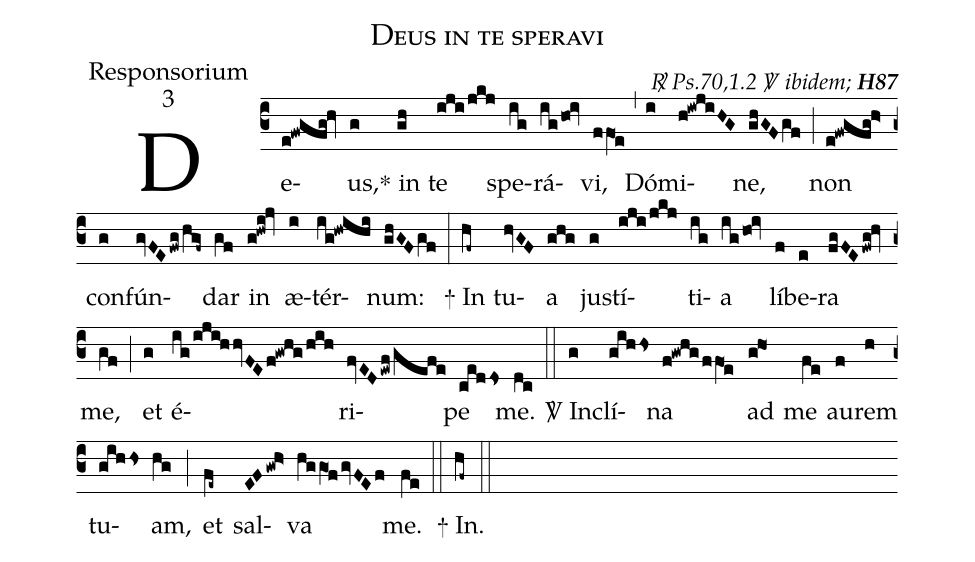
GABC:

name:Deus in te speravi;
office-part:Responsorium;
mode:3;
commentary:{\itshape\mdseries \Rbar\ Ps.70,1.2  \Vbar\   ibidem;\/} {\bfseries H87};
%%
(c3) De(e!fwgfg!hv)us,<sp>*</sp>(g) in(gh) te(iji/jkj) spe(ig)rá(ig/ho0!iv)vi,(ffO1e) (,)
Dó(i)mi(h!iwjiHG)ne,(ghGFgf) (;)
non(e!fwgfg!h>) con(g)fún(gvFEfwg/hgf~)dar(gf) in(g!hwi!jv) æ(i)tér(ig!hwihi)num:(ghGFgf) (:)
<sp>+</sp> In(hf~) tu(hvGF)a(ghg) ju(g)stí(iji/jkj)ti(ig)a(ig/ho0!iv) lí(f)be(e)ra(fgFEfwg!hv) me,(gf) (;)
et(g) é(ig/iji!hhvFEf!gwhg/hih)ri(fvEDewf/gefe)pe(cedDs) me.(dc) (::)
<sp>V/</sp> In(g)clí(gihHs)na(f!gwhg/ffO1e) ad(g!ho1) me(fe) au(f)rem(h) tu(gihHs)am,(hg) (;)
et(fe~) sal(EFgwh>)va(hggO1fgvFEf) me.(fe) (::)
<sp>+</sp> In.(hf~)  (::)
